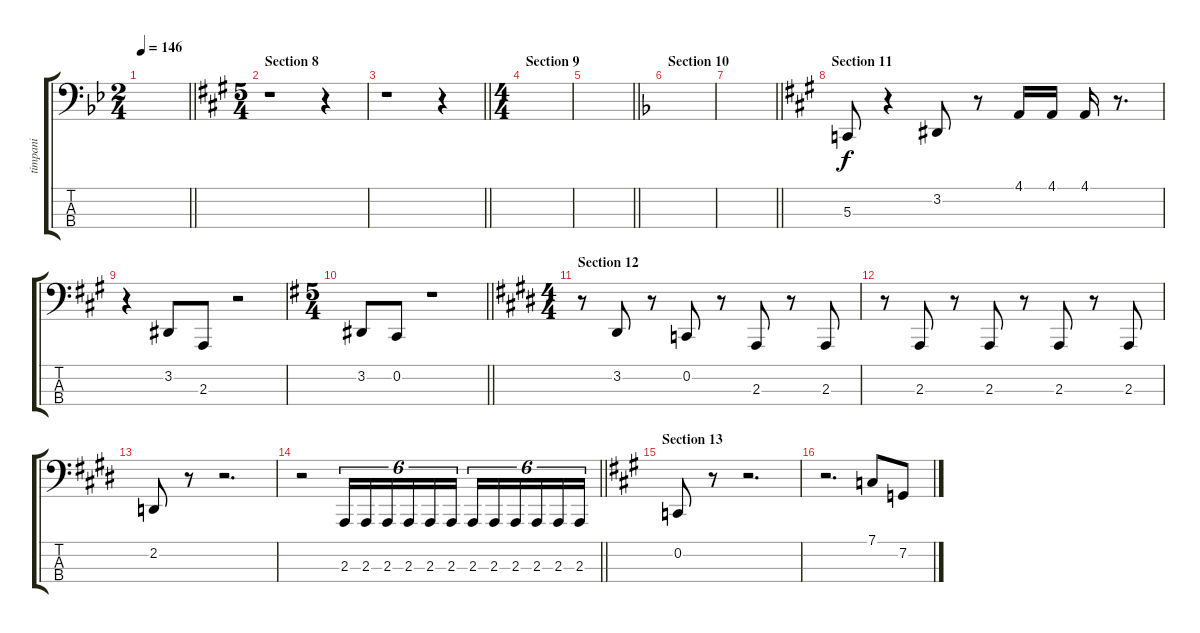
\track ("timpani" "timpani") {instrument timpani}
\staff {score tabs}
\tuning (F2 C2 G1 D1) {hide}
\ts (2 4)
\tempo 146
\clef f4
\barLineRight lightlight
\ks gminor
|
\ts (5 4)
\section ("" "Section 8")
\ks f#minor
r.1 r.4 |
\barLineRight lightlight
r.1 r.4 |
\ts (4 4)
\section ("" "Section 9")
|
\barLineRight lightlight
|
\section ("" "Section 10")
\ks dminor
|
\barLineRight lightlight
|
\section ("" "Section 11")
\ks f#minor
5.3.8{volume 16 balance 8} r.4 3.2.8 r.8 4.1.16 4.1.16 4.1.16 r.8{d} |
r.4 3.2.8 2.3.8 r.2 |
\ts (5 4)
\barLineRight lightlight
\ks eminor
3.2.8 0.2.8 r.1 |
\ts (4 4)
\section ("" "Section 12")
\ks c#minor
r.8 3.2.8 r.8 0.2.8 r.8 2.3.8 r.8 2.3.8 |
r.8 2.3.8 r.8 2.3.8 r.8 2.3.8 r.8 2.3.8 |
2.2.8 r.8 r.2{d} |
\barLineRight lightlight
r.2 2.3.16{tu (6 4)} 2.3.16{tu (6 4)} 2.3.16{tu (6 4)} 2.3.16{tu (6 4)} 2.3.16{tu (6 4)} 2.3.16{tu (6 4)} 2.3.16{tu (6 4)} 2.3.16{tu (6 4)} 2.3.16{tu (6 4)} 2.3.16{tu (6 4)} 2.3.16{tu (6 4)} 2.3.16{tu (6 4)} |
\section ("" "Section 13")
\ks f#minor
0.2.8 r.8 r.2{d} |
r.2{d} 7.1.8 7.2.8
